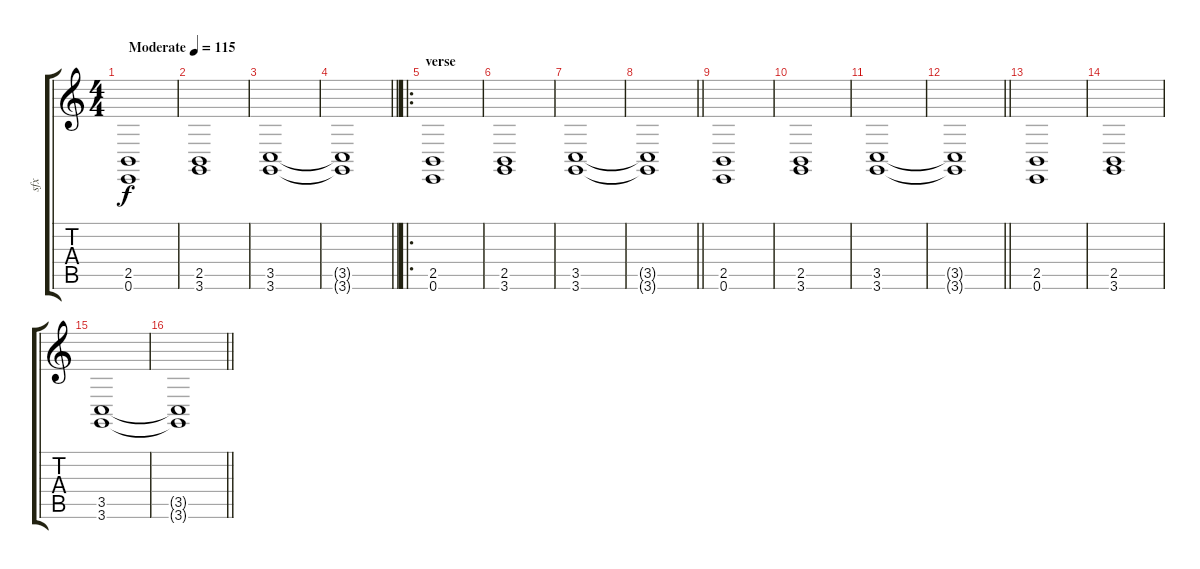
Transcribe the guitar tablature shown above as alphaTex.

\track ("sfx" "sfx") {instrument synthstrings1}
\staff {score tabs}
\tuning (E4 B3 G3 D3 A2 E2) {hide}
\ts (4 4)
\tempo (115 "Moderate")
\clef g2
\ks c
(2.5 0.6).1{dy f instrument synthstrings1} |
(2.5 3.6).1 |
(3.5 3.6).1 |
\barLineRight lightlight
(3.5{t} 3.6{t}).1 |
\ro
\section ("" "verse")
(2.5 0.6).1{volume 6} |
(2.5 3.6).1 |
(3.5 3.6).1 |
\barLineRight lightlight
(3.5{t} 3.6{t}).1 |
(2.5 0.6).1 |
(2.5 3.6).1 |
(3.5 3.6).1 |
\barLineRight lightlight
(3.5{t} 3.6{t}).1 |
(2.5 0.6).1 |
(2.5 3.6).1 |
(3.5 3.6).1 |
\barLineRight lightlight
(3.5{t} 3.6{t}).1
